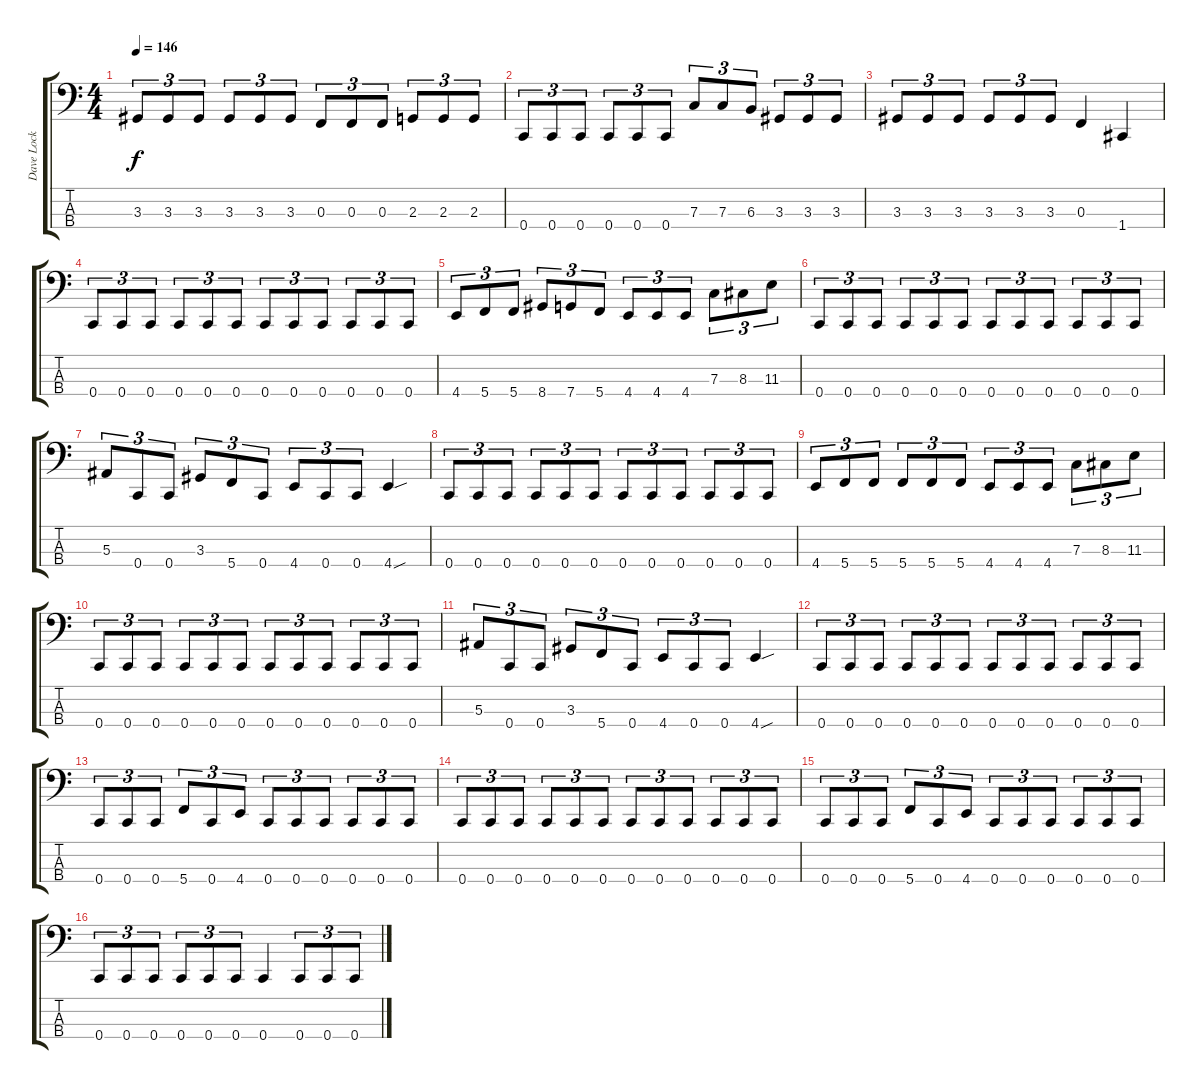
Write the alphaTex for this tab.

\track ("Dave Lock (Bass)" "Dave Lock ") {instrument electricbasspick}
\staff {score tabs}
\tuning (Eb2 Bb1 F1 C1) {hide}
\ts (4 4)
\tempo 146
\clef f4
\ks c
3.3.8{tu (3 2) dy f} 3.3.8{tu (3 2)} 3.3.8{tu (3 2)} 3.3.8{tu (3 2)} 3.3.8{tu (3 2)} 3.3.8{tu (3 2)} 0.3.8{tu (3 2)} 0.3.8{tu (3 2)} 0.3.8{tu (3 2)} 2.3.8{tu (3 2)} 2.3.8{tu (3 2)} 2.3.8{tu (3 2)} |
0.4.8{tu (3 2)} 0.4.8{tu (3 2)} 0.4.8{tu (3 2)} 0.4.8{tu (3 2)} 0.4.8{tu (3 2)} 0.4.8{tu (3 2)} 7.3.8{tu (3 2)} 7.3.8{tu (3 2)} 6.3.8{tu (3 2)} 3.3.8{tu (3 2)} 3.3.8{tu (3 2)} 3.3.8{tu (3 2)} |
3.3.8{tu (3 2)} 3.3.8{tu (3 2)} 3.3.8{tu (3 2)} 3.3.8{tu (3 2)} 3.3.8{tu (3 2)} 3.3.8{tu (3 2)} 0.3.4 1.4.4 |
0.4.8{tu (3 2)} 0.4.8{tu (3 2)} 0.4.8{tu (3 2)} 0.4.8{tu (3 2)} 0.4.8{tu (3 2)} 0.4.8{tu (3 2)} 0.4.8{tu (3 2)} 0.4.8{tu (3 2)} 0.4.8{tu (3 2)} 0.4.8{tu (3 2)} 0.4.8{tu (3 2)} 0.4.8{tu (3 2)} |
4.4.8{tu (3 2)} 5.4.8{tu (3 2)} 5.4.8{tu (3 2)} 8.4.8{tu (3 2)} 7.4.8{tu (3 2)} 5.4.8{tu (3 2)} 4.4.8{tu (3 2)} 4.4.8{tu (3 2)} 4.4.8{tu (3 2)} 7.3.8{tu (3 2)} 8.3.8{tu (3 2)} 11.3.8{tu (3 2)} |
0.4.8{tu (3 2)} 0.4.8{tu (3 2)} 0.4.8{tu (3 2)} 0.4.8{tu (3 2)} 0.4.8{tu (3 2)} 0.4.8{tu (3 2)} 0.4.8{tu (3 2)} 0.4.8{tu (3 2)} 0.4.8{tu (3 2)} 0.4.8{tu (3 2)} 0.4.8{tu (3 2)} 0.4.8{tu (3 2)} |
5.3.8{tu (3 2)} 0.4.8{tu (3 2)} 0.4.8{tu (3 2)} 3.3.8{tu (3 2)} 5.4.8{tu (3 2)} 0.4.8{tu (3 2)} 4.4.8{tu (3 2)} 0.4.8{tu (3 2)} 0.4.8{tu (3 2)} 4.4{sou}.4 |
0.4.8{tu (3 2)} 0.4.8{tu (3 2)} 0.4.8{tu (3 2)} 0.4.8{tu (3 2)} 0.4.8{tu (3 2)} 0.4.8{tu (3 2)} 0.4.8{tu (3 2)} 0.4.8{tu (3 2)} 0.4.8{tu (3 2)} 0.4.8{tu (3 2)} 0.4.8{tu (3 2)} 0.4.8{tu (3 2)} |
4.4.8{tu (3 2)} 5.4.8{tu (3 2)} 5.4.8{tu (3 2)} 5.4.8{tu (3 2)} 5.4.8{tu (3 2)} 5.4.8{tu (3 2)} 4.4.8{tu (3 2)} 4.4.8{tu (3 2)} 4.4.8{tu (3 2)} 7.3.8{tu (3 2)} 8.3.8{tu (3 2)} 11.3.8{tu (3 2)} |
0.4.8{tu (3 2)} 0.4.8{tu (3 2)} 0.4.8{tu (3 2)} 0.4.8{tu (3 2)} 0.4.8{tu (3 2)} 0.4.8{tu (3 2)} 0.4.8{tu (3 2)} 0.4.8{tu (3 2)} 0.4.8{tu (3 2)} 0.4.8{tu (3 2)} 0.4.8{tu (3 2)} 0.4.8{tu (3 2)} |
5.3.8{tu (3 2)} 0.4.8{tu (3 2)} 0.4.8{tu (3 2)} 3.3.8{tu (3 2)} 5.4.8{tu (3 2)} 0.4.8{tu (3 2)} 4.4.8{tu (3 2)} 0.4.8{tu (3 2)} 0.4.8{tu (3 2)} 4.4{sou}.4 |
0.4.8{tu (3 2)} 0.4.8{tu (3 2)} 0.4.8{tu (3 2)} 0.4.8{tu (3 2)} 0.4.8{tu (3 2)} 0.4.8{tu (3 2)} 0.4.8{tu (3 2)} 0.4.8{tu (3 2)} 0.4.8{tu (3 2)} 0.4.8{tu (3 2)} 0.4.8{tu (3 2)} 0.4.8{tu (3 2)} |
0.4.8{tu (3 2)} 0.4.8{tu (3 2)} 0.4.8{tu (3 2)} 5.4.8{tu (3 2)} 0.4.8{tu (3 2)} 4.4.8{tu (3 2)} 0.4.8{tu (3 2)} 0.4.8{tu (3 2)} 0.4.8{tu (3 2)} 0.4.8{tu (3 2)} 0.4.8{tu (3 2)} 0.4.8{tu (3 2)} |
0.4.8{tu (3 2)} 0.4.8{tu (3 2)} 0.4.8{tu (3 2)} 0.4.8{tu (3 2)} 0.4.8{tu (3 2)} 0.4.8{tu (3 2)} 0.4.8{tu (3 2)} 0.4.8{tu (3 2)} 0.4.8{tu (3 2)} 0.4.8{tu (3 2)} 0.4.8{tu (3 2)} 0.4.8{tu (3 2)} |
0.4.8{tu (3 2)} 0.4.8{tu (3 2)} 0.4.8{tu (3 2)} 5.4.8{tu (3 2)} 0.4.8{tu (3 2)} 4.4.8{tu (3 2)} 0.4.8{tu (3 2)} 0.4.8{tu (3 2)} 0.4.8{tu (3 2)} 0.4.8{tu (3 2)} 0.4.8{tu (3 2)} 0.4.8{tu (3 2)} |
0.4.8{tu (3 2)} 0.4.8{tu (3 2)} 0.4.8{tu (3 2)} 0.4.8{tu (3 2)} 0.4.8{tu (3 2)} 0.4.8{tu (3 2)} 0.4.4 0.4.8{tu (3 2)} 0.4.8{tu (3 2)} 0.4.8{tu (3 2)}
